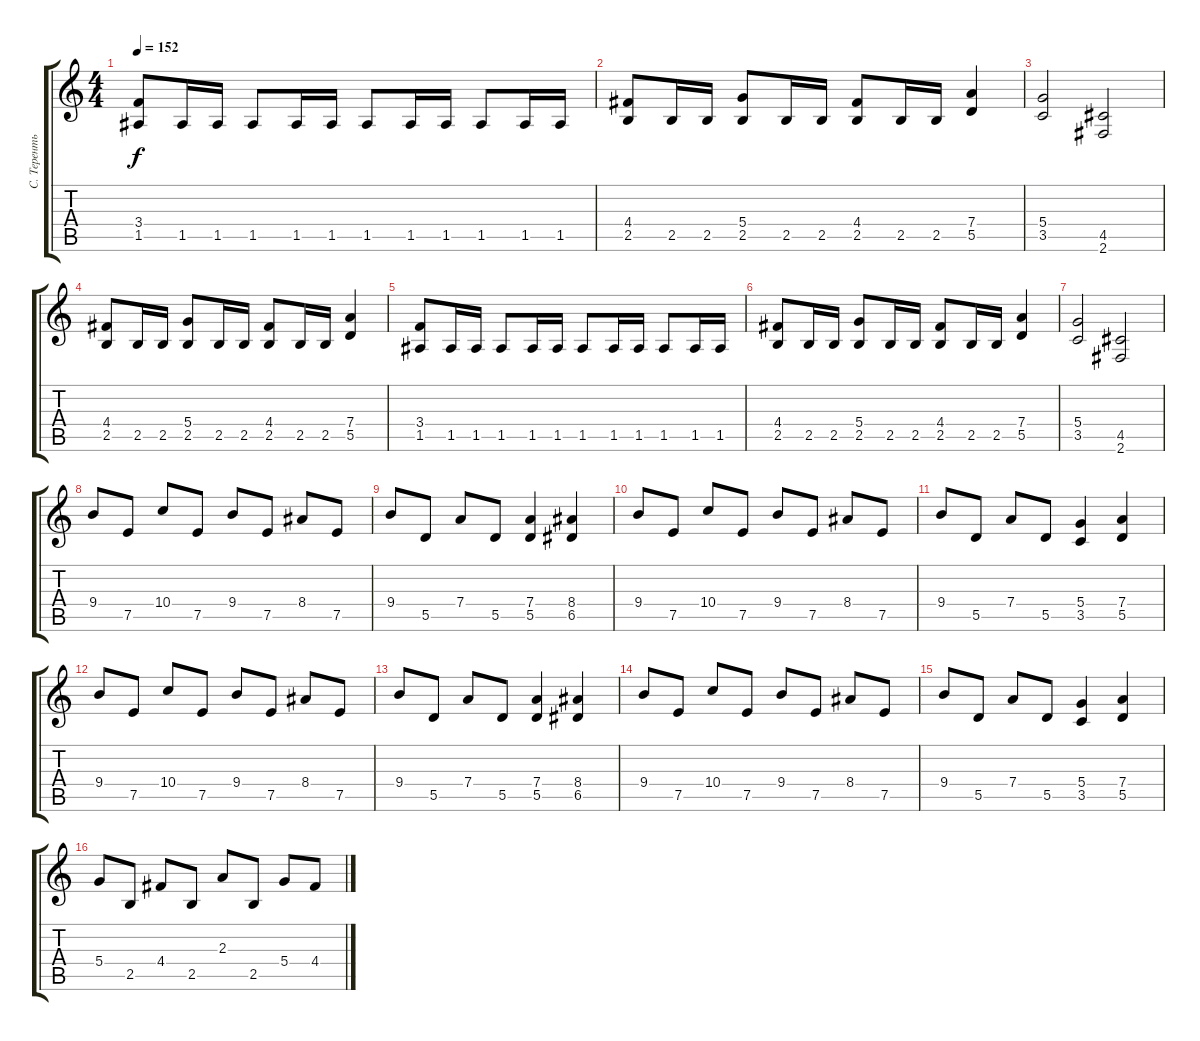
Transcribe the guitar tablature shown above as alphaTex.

\track ("С. Терентьев" "С. Теренть") {instrument distortionguitar}
\staff {score tabs}
\tuning (E4 B3 G3 D3 A2 E2) {hide}
\ts (4 4)
\tempo 152
\clef g2
\ks c
(3.4 1.5).8{dy f} 1.5.16 1.5.16 1.5.8 1.5.16 1.5.16 1.5.8 1.5.16 1.5.16 1.5.8 1.5.16 1.5.16 |
(4.4 2.5).8 2.5.16 2.5.16 (5.4 2.5).8 2.5.16 2.5.16 (4.4 2.5).8 2.5.16 2.5.16 (7.4 5.5).4 |
(5.4 3.5).2 (4.5 2.6).2 |
(4.4 2.5).8 2.5.16 2.5.16 (5.4 2.5).8 2.5.16 2.5.16 (4.4 2.5).8 2.5.16 2.5.16 (7.4 5.5).4 |
(3.4 1.5).8 1.5.16 1.5.16 1.5.8 1.5.16 1.5.16 1.5.8 1.5.16 1.5.16 1.5.8 1.5.16 1.5.16 |
(4.4 2.5).8 2.5.16 2.5.16 (5.4 2.5).8 2.5.16 2.5.16 (4.4 2.5).8 2.5.16 2.5.16 (7.4 5.5).4 |
(5.4 3.5).2 (4.5 2.6).2 |
9.4.8 7.5.8 10.4.8 7.5.8 9.4.8 7.5.8 8.4.8 7.5.8 |
9.4.8 5.5.8 7.4.8 5.5.8 (7.4 5.5).4 (8.4 6.5).4 |
9.4.8 7.5.8 10.4.8 7.5.8 9.4.8 7.5.8 8.4.8 7.5.8 |
9.4.8 5.5.8 7.4.8 5.5.8 (5.4 3.5).4 (7.4 5.5).4 |
9.4.8 7.5.8 10.4.8 7.5.8 9.4.8 7.5.8 8.4.8 7.5.8 |
9.4.8 5.5.8 7.4.8 5.5.8 (7.4 5.5).4 (8.4 6.5).4 |
9.4.8 7.5.8 10.4.8 7.5.8 9.4.8 7.5.8 8.4.8 7.5.8 |
9.4.8 5.5.8 7.4.8 5.5.8 (5.4 3.5).4 (7.4 5.5).4 |
5.4.8 2.5.8 4.4.8 2.5.8 2.3.8 2.5.8 5.4.8 4.4.8
